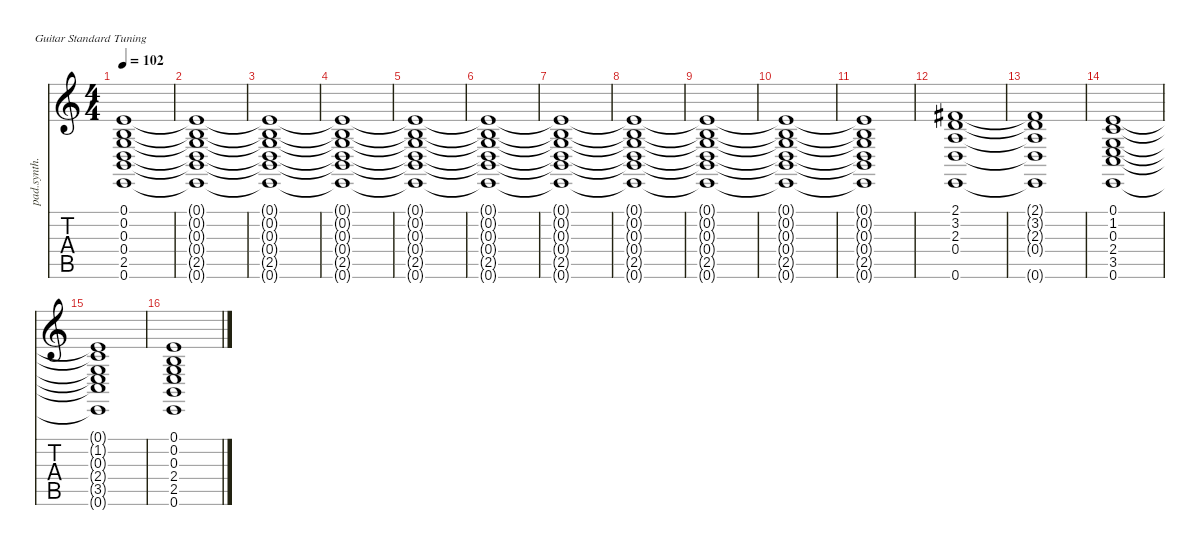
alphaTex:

\defaultSystemsLayout 4
\hideDynamics
\bracketExtendMode nobrackets
\otherSystemsTrackNameOrientation horizontal
\track ("Jon Carin" "pad.synth.") {instrument pad3polysynth}
\staff {score tabs}
\tuning (E4 B3 G3 D3 A2 E2)
\ts (4 4)
\tempo 102
\clef g2
\ks c
(0.1{t} 0.2{t} 0.3{t} 0.4{t} 2.5{t} 0.6{t}).1{dy f} |
(0.1{t} 0.2{t} 0.3{t} 0.4{t} 2.5{t} 0.6{t}).1 |
(0.1{t} 0.2{t} 0.3{t} 0.4{t} 2.5{t} 0.6{t}).1 |
(0.1{t} 0.2{t} 0.3{t} 0.4{t} 2.5{t} 0.6{t}).1 |
(0.1{t} 0.2{t} 0.3{t} 0.4{t} 2.5{t} 0.6{t}).1 |
(0.1{t} 0.2{t} 0.3{t} 0.4{t} 2.5{t} 0.6{t}).1 |
(0.1{t} 0.2{t} 0.3{t} 0.4{t} 2.5{t} 0.6{t}).1 |
(0.1{t} 0.2{t} 0.3{t} 0.4{t} 2.5{t} 0.6{t}).1 |
(0.1{t} 0.2{t} 0.3{t} 0.4{t} 2.5{t} 0.6{t}).1 |
(0.1{t} 0.2{t} 0.3{t} 0.4{t} 2.5{t} 0.6{t}).1 |
(0.1{t} 0.2{t} 0.3{t} 0.4{t} 2.5{t} 0.6{t}).1 |
(2.1{acc #} 3.2 2.3 0.4 0.6).1 |
(2.1{t acc #} 3.2{t} 2.3{t} 0.4{t} 0.6{t}).1 |
(0.1 1.2 0.3 2.4 3.5 0.6).1 |
(0.1{t} 1.2{t} 0.3{t} 2.4{t} 3.5{t} 0.6{t}).1 |
(0.1 0.2 0.3 2.4 2.5 0.6).1
